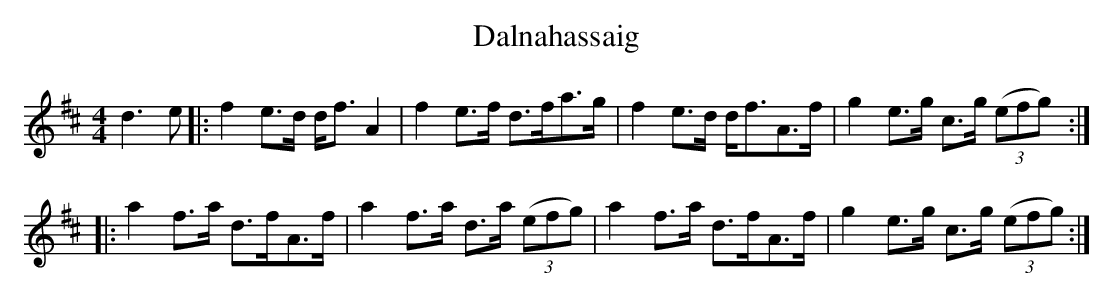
X:1
T: Dalnahassaig
M: 4/4
L: 1/8
K: Amix
d3e|:f2e>d d<fA2|f2e>f d>fa>g|f2e>d d<fA>f|g2e>g c>g ((3efg):|
|:a2f>a d>fA>f|a2f>a d>a ((3efg)|a2f>a d>fA>f|g2e>g c>g ((3efg):|
